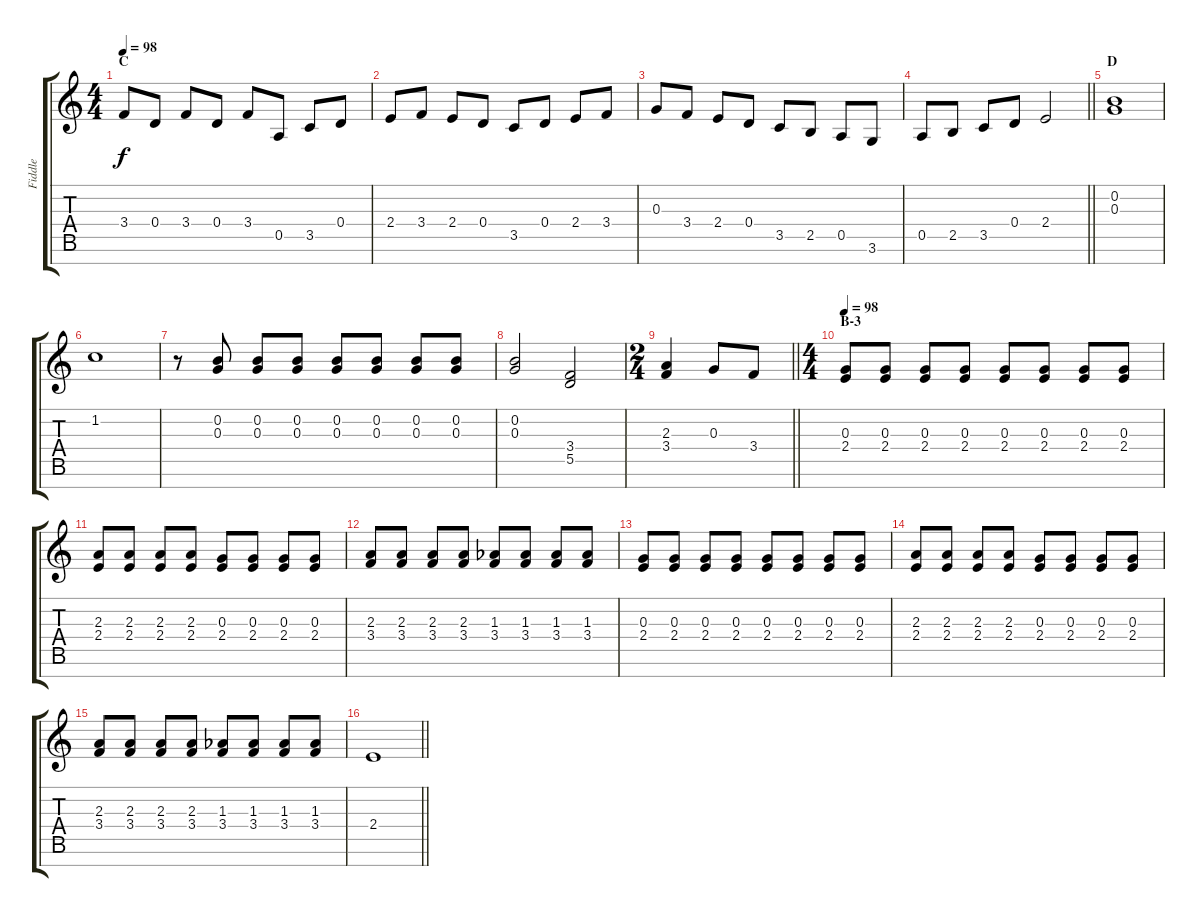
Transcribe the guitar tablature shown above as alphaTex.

\track ("Fiddle" "Fiddle") {instrument fiddle}
\staff {score tabs}
\tuning (E5 B4 G4 D4 A3 E3 B2) {hide}
\ts (4 4)
\section ("" "C")
\tempo 98
\clef g2
\ks c
3.4.8{dy f} 0.4.8 3.4.8 0.4.8 3.4.8 0.5.8 3.5.8 0.4.8 |
2.4.8 3.4.8 2.4.8 0.4.8 3.5.8 0.4.8 2.4.8 3.4.8 |
0.3.8 3.4.8 2.4.8 0.4.8 3.5.8 2.5.8 0.5.8 3.6.8 |
\barLineRight lightlight
0.5.8 2.5.8 3.5.8 0.4.8 2.4.2 |
\section ("" "D")
(0.2 0.3).1 |
1.2.1 |
r.8 (0.2 0.3).8 (0.2 0.3).8 (0.2 0.3).8 (0.2 0.3).8 (0.2 0.3).8 (0.2 0.3).8 (0.2 0.3).8 |
(0.2 0.3).2 (3.4 5.5).2 |
\ts (2 4)
\barLineRight lightlight
(2.3 3.4).4 0.3.8 3.4.8 |
\ts (4 4)
\section ("" "B-3")
\tempo 98
(0.3 2.4).8 (0.3 2.4).8 (0.3 2.4).8 (0.3 2.4).8 (0.3 2.4).8 (0.3 2.4).8 (0.3 2.4).8 (0.3 2.4).8 |
(2.3 2.4).8 (2.3 2.4).8 (2.3 2.4).8 (2.3 2.4).8 (0.3 2.4).8 (0.3 2.4).8 (0.3 2.4).8 (0.3 2.4).8 |
(2.3 3.4).8 (2.3 3.4).8 (2.3 3.4).8 (2.3 3.4).8 (1.3{acc b} 3.4).8 (1.3{acc b} 3.4).8 (1.3{acc b} 3.4).8 (1.3{acc b} 3.4).8 |
(0.3 2.4).8 (0.3 2.4).8 (0.3 2.4).8 (0.3 2.4).8 (0.3 2.4).8 (0.3 2.4).8 (0.3 2.4).8 (0.3 2.4).8 |
(2.3 2.4).8 (2.3 2.4).8 (2.3 2.4).8 (2.3 2.4).8 (0.3 2.4).8 (0.3 2.4).8 (0.3 2.4).8 (0.3 2.4).8 |
(2.3 3.4).8 (2.3 3.4).8 (2.3 3.4).8 (2.3 3.4).8 (1.3{acc b} 3.4).8 (1.3{acc b} 3.4).8 (1.3{acc b} 3.4).8 (1.3{acc b} 3.4).8 |
\barLineRight lightlight
2.4.1
